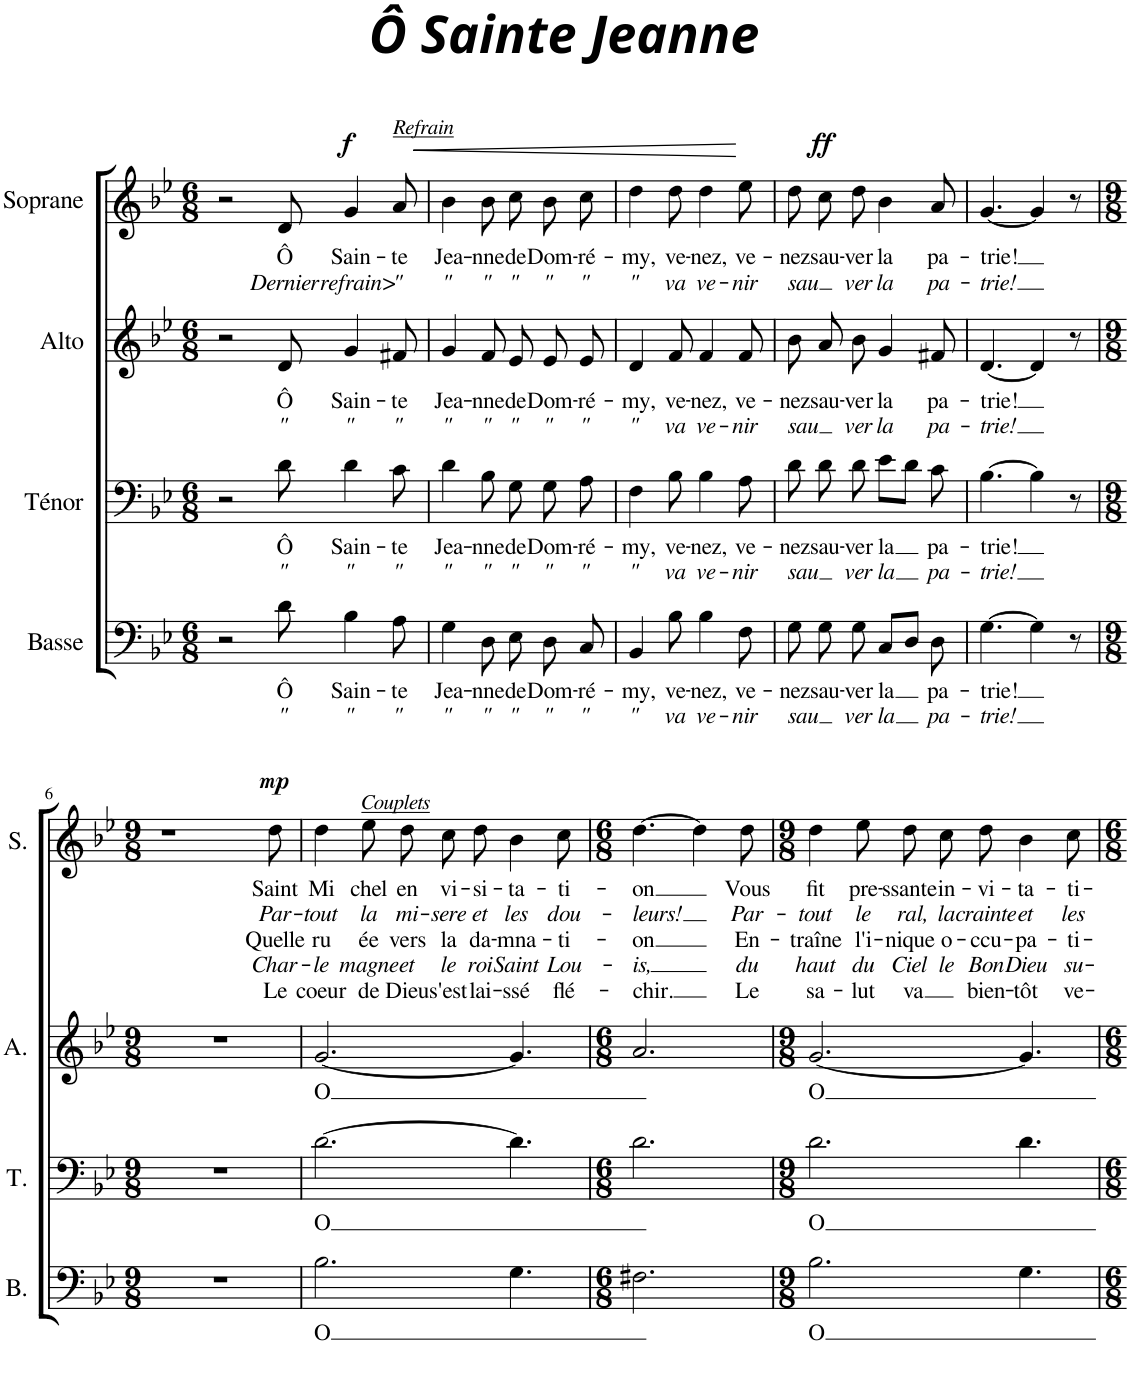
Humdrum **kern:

**kern	**text	**text	**kern	**text	**text	**kern	**text	**text	**kern	**text	**text	**text	**text	**text	**dynam
*part4	*part4	*part4	*part3	*part3	*part3	*part2	*part2	*part2	*part1	*part1	*part1	*part1	*part1	*part1	*part1
*staff4	*staff4	*staff4	*staff3	*staff3	*staff3	*staff2	*staff2	*staff2	*staff1	*staff1	*staff1	*staff1	*staff1	*staff1	*staff1
*I"Basse	*	*	*I"Ténor	*	*	*I"Alto	*	*	*I"Soprane	*	*	*	*	*	*
*I'B.	*	*	*I'T.	*	*	*I'A.	*	*	*I'S.	*	*	*	*	*	*
*clefF4	*	*	*clefF4	*	*	*clefG2	*	*	*clefG2	*	*	*	*	*	*
*k[b-e-]	*	*	*k[b-e-]	*	*	*k[b-e-]	*	*	*k[b-e-]	*	*	*	*	*	*
*M6/8	*	*	*M6/8	*	*	*M6/8	*	*	*M6/8	*	*	*	*	*	*
=1	=1	=1	=1	=1	=1	=1	=1	=1	=1	=1	=1	=1	=1	=1	=1
2r	.	.	2r	.	.	2r	.	.	2r	.	.	.	.	.	.
!	!LO:LY:b	!LO:LY:b	!	!LO:LY:b	!LO:LY:b	!	!LO:LY:b	!LO:LY:b	!	!LO:LY:b	!LO:LY:b	!	!	!	!
8d\	Ô	"	8d\	Ô	"	8d/	Ô	"	8d/	Ô	Dernier	.	.	.	.
!	!LO:LY:b	!LO:LY:b	!	!LO:LY:b	!LO:LY:b	!	!LO:LY:b	!LO:LY:b	!	!LO:LY:b	!LO:LY:b	!	!	!	!LO:DY:a
[8B-\	Sain-	"	[8d\	Sain-	"	[8g/	Sain-	"	[8g/	Sain-	refrain>	.	.	.	f
8ryy	.	.	8ryy	.	.	8ryy	.	.	8ryy	.	.	.	.	.	.
!	!	!	!	!	!	!	!	!	!LO:TX:a:i:t=Refrain	!	!	!	!	!	!
!	!LO:LY:b	!LO:LY:b	!	!LO:LY:b	!LO:LY:b	!	!LO:LY:b	!LO:LY:b	!	!LO:LY:b	!LO:LY:b	!	!	!	!LO:HP:b
8A\	-te	"	8c\	-te	"	8f#X/	-te	"	8a/	-te	"	.	.	.	<
=2	=2	=2	=2	=2	=2	=2	=2	=2	=2	=2	=2	=2	=2	=2	=2
!	!LO:LY:b	!LO:LY:b	!	!LO:LY:b	!LO:LY:b	!	!LO:LY:b	!LO:LY:b	!	!LO:LY:b	!LO:LY:b	!	!	!	!
4G\	Jea-	"	4d\	Jea-	"	4g/	Jea-	"	4b-\	Jea-	"	.	.	.	.
8B-\]	.	.	8d\]	.	.	8g/]	.	.	8g/]	.	.	.	.	.	.
!	!LO:LY:b	!LO:LY:b	!	!LO:LY:b	!LO:LY:b	!	!LO:LY:b	!LO:LY:b	!	!LO:LY:b	!LO:LY:b	!	!	!	!
8D\	-nne	"	8B-\	-nne	"	8f/	-nne	"	8b-\	-nne	"	.	.	.	.
!	!LO:LY:b	!LO:LY:b	!	!LO:LY:b	!LO:LY:b	!	!LO:LY:b	!LO:LY:b	!	!LO:LY:b	!LO:LY:b	!	!	!	!
8E-\	de	"	8G\	de	"	8e-/	de	"	8cc\	de	"	.	.	.	.
!	!LO:LY:b	!LO:LY:b	!	!LO:LY:b	!LO:LY:b	!	!LO:LY:b	!LO:LY:b	!	!LO:LY:b	!LO:LY:b	!	!	!	!
8D\	Dom-	"	8G\	Dom-	"	8e-/	Dom-	"	8b-\	Dom-	"	.	.	.	.
!	!LO:LY:b	!LO:LY:b	!	!LO:LY:b	!LO:LY:b	!	!LO:LY:b	!LO:LY:b	!	!LO:LY:b	!LO:LY:b	!	!	!	!
8C/	-ré-	"	8A\	-ré-	"	8e-/	-ré-	"	8cc\	-ré-	"	.	.	.	.
=3	=3	=3	=3	=3	=3	=3	=3	=3	=3	=3	=3	=3	=3	=3	=3
!	!LO:LY:b	!LO:LY:b	!	!LO:LY:b	!LO:LY:b	!	!LO:LY:b	!LO:LY:b	!	!LO:LY:b	!LO:LY:b	!	!	!	!
4BB-/	-my,	"	4F\	-my,	"	4d/	-my,	"	4dd\	-my,	"	.	.	.	.
!	!LO:LY:b	!LO:LY:b	!	!LO:LY:b	!LO:LY:b	!	!LO:LY:b	!LO:LY:b	!	!LO:LY:b	!LO:LY:b	!	!	!	!
8B-\	ve-	va	8B-\	ve-	va	8f/	ve-	va	8dd\	ve-	va	.	.	.	.
!	!LO:LY:b	!LO:LY:b	!	!LO:LY:b	!LO:LY:b	!	!LO:LY:b	!LO:LY:b	!	!LO:LY:b	!LO:LY:b	!	!	!	!
4B-\	-nez,	ve-	4B-\	-nez,	ve-	4f/	-nez,	ve-	4dd\	-nez,	ve-	.	.	.	.
!	!LO:LY:b	!LO:LY:b	!	!LO:LY:b	!LO:LY:b	!	!LO:LY:b	!LO:LY:b	!	!LO:LY:b	!LO:LY:b	!	!	!	!
8F\	ve-	-nir	8A\	ve-	-nir	8f/	ve-	-nir	8ee-\	ve-	-nir	.	.	.	[
=4	=4	=4	=4	=4	=4	=4	=4	=4	=4	=4	=4	=4	=4	=4	=4
!	!LO:LY:b	!LO:LY:b	!	!LO:LY:b	!LO:LY:b	!	!LO:LY:b	!LO:LY:b	!	!LO:LY:b	!LO:LY:b	!	!	!	!
8G\	-nez	sau	8d\	-nez	sau	8b-\L	nez	sau	8dd\L	-nez	-sau	.	.	.	.
!	!LO:LY:b	!	!	!LO:LY:b	!	!	!LO:LY:b	!	!	!LO:LY:b	!	!	!	!	!LO:DY:a
8G\	sau-	.	8d\	sau-	.	8a\	sau-	.	8cc\	sau-	.	.	.	.	ff
!	!LO:LY:b	!LO:LY:b	!	!LO:LY:b	!LO:LY:b	!	!LO:LY:b	!LO:LY:b	!	!LO:LY:b	!LO:LY:b	!	!	!	!
8G\	-ver	ver	8d\	-ver	ver	8b-\J	-ver	ver	8dd\J	-ver	ver	.	.	.	.
!	!LO:LY:b	!LO:LY:b	!	!LO:LY:b	!LO:LY:b	!	!LO:LY:b	!LO:LY:b	!	!LO:LY:b	!LO:LY:b	!	!	!	!
8C/L	la	la	8e-\L	la	la	4g/	la	la	4b-\	la	la	.	.	.	.
8D/J	.	.	8d\J	.	.	.	.	.	.	.	.	.	.	.	.
!	!LO:LY:b	!LO:LY:b	!	!LO:LY:b	!LO:LY:b	!	!LO:LY:b	!LO:LY:b	!	!LO:LY:b	!LO:LY:b	!	!	!	!
8D\	pa-	pa-	8c\	pa-	pa-	8f#X/	pa-	pa-	8a/	pa-	pa-	.	.	.	.
=5	=5	=5	=5	=5	=5	=5	=5	=5	=5	=5	=5	=5	=5	=5	=5
!	!LO:LY:b	!LO:LY:b	!	!LO:LY:b	!LO:LY:b	!	!LO:LY:b	!LO:LY:b	!	!LO:LY:b	!LO:LY:b	!	!	!	!
[4.G\	-trie!	-trie!	[4.B-\	-trie!	-trie!	[4.d/	-trie!	-trie!	[4.g/	-trie!	-trie!	.	.	.	.
4G\]	.	.	4B-\]	.	.	4d/]	.	.	4g/]	.	.	.	.	.	.
8r	.	.	8r	.	.	8r	.	.	8r	.	.	.	.	.	.
!!LO:LB:g=z
=6	=6	=6	=6	=6	=6	=6	=6	=6	=6	=6	=6	=6	=6	=6	=6
*M9/8	*	*	*M9/8	*	*	*M9/8	*	*	*M9/8	*	*	*	*	*	*
8%9r	.	.	8%9r	.	.	8%9r	.	.	1r	.	.	.	.	.	.
!	!	!	!	!	!	!	!	!	!	!LO:LY:b	!LO:LY:b	!LO:LY:b	!LO:LY:b	!LO:LY:b	!LO:DY:a
.	.	.	.	.	.	.	.	.	8dd\	Saint	Par-	Quelle	Char-	Le	mp
=7	=7	=7	=7	=7	=7	=7	=7	=7	=7	=7	=7	=7	=7	=7	=7
!	!LO:LY:b	!	!	!LO:LY:b	!	!	!LO:LY:b	!	!	!LO:LY:b	!LO:LY:b	!LO:LY:b	!LO:LY:b	!LO:LY:b	!
2.B-\	O	.	[2.d\	O	.	[2.g/	O	.	4dd\	Mi	-tout	ru	-le	coeur	.
!	!	!	!	!	!	!	!	!	!LO:TX:a:i:t=Couplets	!	!	!	!	!	!
!	!	!	!	!	!	!	!	!	!	!LO:LY:b	!LO:LY:b	!LO:LY:b	!LO:LY:b	!LO:LY:b	!
.	.	.	.	.	.	.	.	.	8ee-\	-chel	la	-ée	-magne	de	.
!	!	!	!	!	!	!	!	!	!	!LO:LY:b	!LO:LY:b	!LO:LY:b	!LO:LY:b	!LO:LY:b	!
.	.	.	.	.	.	.	.	.	8dd\L	en	mi-	vers	et	Dieu	.
!	!	!	!	!	!	!	!	!	!	!LO:LY:b	!LO:LY:b	!LO:LY:b	!LO:LY:b	!LO:LY:b	!
.	.	.	.	.	.	.	.	.	8cc\	vi-	-sere	la	le	s'est	.
!	!	!	!	!	!	!	!	!	!	!LO:LY:b	!LO:LY:b	!LO:LY:b	!LO:LY:b	!LO:LY:b	!
.	.	.	.	.	.	.	.	.	8dd\J	-si-	et	da-	roi	lai-	.
!	!	!	!	!	!	!	!	!	!	!LO:LY:b	!LO:LY:b	!LO:LY:b	!LO:LY:b	!LO:LY:b	!
4.G\	.	.	4.d\]	.	.	4.g/]	.	.	4b-\	-ta-	les	-mna-	Saint	-ssé	.
!	!	!	!	!	!	!	!	!	!	!LO:LY:b	!LO:LY:b	!LO:LY:b	!LO:LY:b	!LO:LY:b	!
.	.	.	.	.	.	.	.	.	8cc\	-ti-	dou-	-ti-	Lou-	flé-	.
=8	=8	=8	=8	=8	=8	=8	=8	=8	=8	=8	=8	=8	=8	=8	=8
*M6/8	*	*	*M6/8	*	*	*M6/8	*	*	*M6/8	*	*	*	*	*	*
!	!	!	!	!	!	!	!	!	!	!LO:LY:b	!LO:LY:b	!LO:LY:b	!LO:LY:b	!LO:LY:b	!
2.F#X\	.	.	2.d\	.	.	2.a/	.	.	[4.dd\	-on	-leurs!	-on	-is,	-chir.	.
.	.	.	.	.	.	.	.	.	4dd\]	.	.	.	.	.	.
!	!	!	!	!	!	!	!	!	!	!LO:LY:b	!LO:LY:b	!LO:LY:b	!LO:LY:b	!LO:LY:b	!
.	.	.	.	.	.	.	.	.	8dd\	Vous	Par-	En-	du	Le	.
=9	=9	=9	=9	=9	=9	=9	=9	=9	=9	=9	=9	=9	=9	=9	=9
*M9/8	*	*	*M9/8	*	*	*M9/8	*	*	*M9/8	*	*	*	*	*	*
!	!LO:LY:b	!	!	!LO:LY:b	!	!	!LO:LY:b	!	!	!LO:LY:b	!LO:LY:b	!LO:LY:b	!LO:LY:b	!LO:LY:b	!
2.B-\	O	.	2.d\	O	.	[2.g/	O	.	4dd\	fit	-tout	-traîne	haut	sa-	.
!	!	!	!	!	!	!	!	!	!	!LO:LY:b	!LO:LY:b	!LO:LY:b	!LO:LY:b	!LO:LY:b	!
.	.	.	.	.	.	.	.	.	8ee-\	pre-	le	l'i-	du	-lut	.
!	!	!	!	!	!	!	!	!	!	!LO:LY:b	!LO:LY:b	!LO:LY:b	!LO:LY:b	!LO:LY:b	!
.	.	.	.	.	.	.	.	.	8dd\L	-ssante	ral,	-nique	Ciel	va	.
!	!	!	!	!	!	!	!	!	!	!LO:LY:b	!LO:LY:b	!LO:LY:b	!LO:LY:b	!	!
.	.	.	.	.	.	.	.	.	8cc\	in-	la	o-	le	.	.
!	!	!	!	!	!	!	!	!	!	!LO:LY:b	!LO:LY:b	!LO:LY:b	!LO:LY:b	!LO:LY:b	!
.	.	.	.	.	.	.	.	.	8dd\J	-vi-	crainte	-ccu-	Bon	bien-	.
!	!	!	!	!	!	!	!	!	!	!LO:LY:b	!LO:LY:b	!LO:LY:b	!LO:LY:b	!LO:LY:b	!
4.G\	.	.	4.d\	.	.	4.g/]	.	.	4b-\	-ta-	et	-pa-	Dieu	-tôt	.
!	!	!	!	!	!	!	!	!	!	!LO:LY:b	!LO:LY:b	!LO:LY:b	!LO:LY:b	!LO:LY:b	!
.	.	.	.	.	.	.	.	.	8cc\	-ti-	les	-ti-	su-	ve-	.
=	=	=	=	=	=	=	=	=	=	=	=	=	=	=	=
*-	*-	*-	*-	*-	*-	*-	*-	*-	*-	*-	*-	*-	*-	*-	*-
